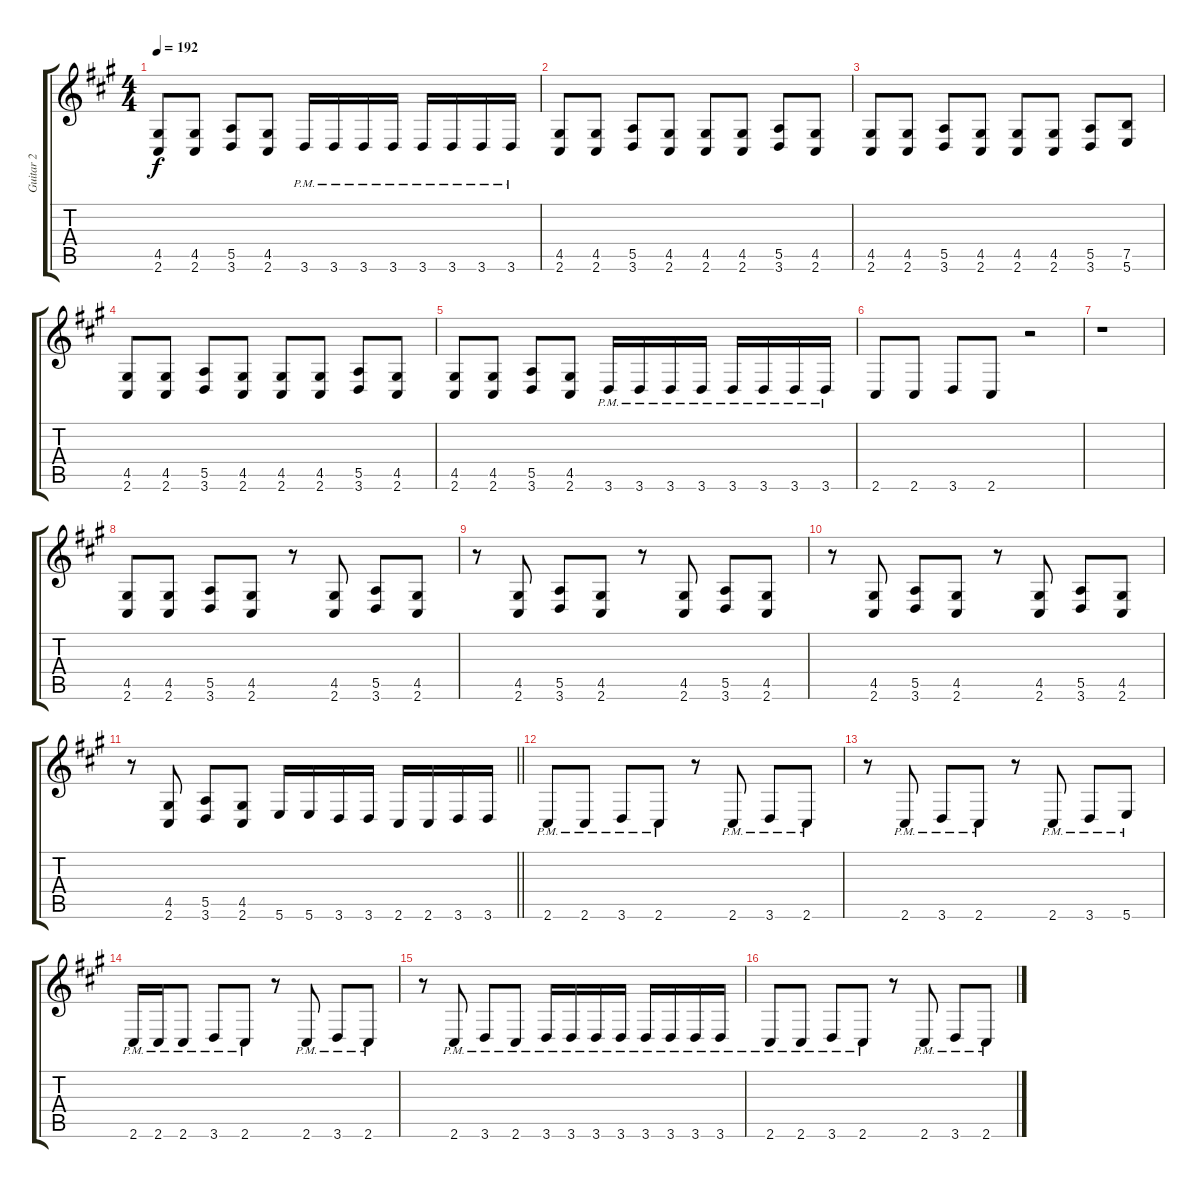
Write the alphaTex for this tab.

\track ("Guitar 2" "Guitar 2") {instrument distortionguitar}
\staff {score tabs}
\tuning (B3 Gb3 D3 A2 E2 B1) {hide}
\ts (4 4)
\tempo 192
\clef g2
\ks f#minor
(4.5 2.6).8{dy f} (4.5 2.6).8 (5.5 3.6).8 (4.5 2.6).8 3.6{pm}.16 3.6{pm}.16 3.6{pm}.16 3.6{pm}.16 3.6{pm}.16 3.6{pm}.16 3.6{pm}.16 3.6{pm}.16 |
(4.5 2.6).8 (4.5 2.6).8 (5.5 3.6).8 (4.5 2.6).8 (4.5 2.6).8 (4.5 2.6).8 (5.5 3.6).8 (4.5 2.6).8 |
(4.5 2.6).8 (4.5 2.6).8 (5.5 3.6).8 (4.5 2.6).8 (4.5 2.6).8 (4.5 2.6).8 (5.5 3.6).8 (7.5 5.6).8 |
(4.5 2.6).8 (4.5 2.6).8 (5.5 3.6).8 (4.5 2.6).8 (4.5 2.6).8 (4.5 2.6).8 (5.5 3.6).8 (4.5 2.6).8 |
(4.5 2.6).8 (4.5 2.6).8 (5.5 3.6).8 (4.5 2.6).8 3.6{pm}.16 3.6{pm}.16 3.6{pm}.16 3.6{pm}.16 3.6{pm}.16 3.6{pm}.16 3.6{pm}.16 3.6{pm}.16 |
2.6.8 2.6.8 3.6.8 2.6.8 r.2 |
r.1 |
(4.5 2.6).8 (4.5 2.6).8 (5.5 3.6).8 (4.5 2.6).8 r.8 (4.5 2.6).8 (5.5 3.6).8 (4.5 2.6).8 |
r.8 (4.5 2.6).8 (5.5 3.6).8 (4.5 2.6).8 r.8 (4.5 2.6).8 (5.5 3.6).8 (4.5 2.6).8 |
r.8 (4.5 2.6).8 (5.5 3.6).8 (4.5 2.6).8 r.8 (4.5 2.6).8 (5.5 3.6).8 (4.5 2.6).8 |
\barLineRight lightlight
r.8 (4.5 2.6).8 (5.5 3.6).8 (4.5 2.6).8 5.6.16 5.6.16 3.6.16 3.6.16 2.6.16 2.6.16 3.6.16 3.6.16 |
2.6{pm}.8 2.6{pm}.8 3.6{pm}.8 2.6{pm}.8 r.8 2.6{pm}.8 3.6{pm}.8 2.6{pm}.8 |
r.8 2.6{pm}.8 3.6{pm}.8 2.6{pm}.8 r.8 2.6{pm}.8 3.6{pm}.8 5.6{pm}.8 |
2.6{pm}.16 2.6{pm}.16 2.6{pm}.8 3.6{pm}.8 2.6{pm}.8 r.8 2.6{pm}.8 3.6{pm}.8 2.6{pm}.8 |
r.8 2.6{pm}.8 3.6{pm}.8 2.6{pm}.8 3.6{pm}.16 3.6{pm}.16 3.6{pm}.16 3.6{pm}.16 3.6{pm}.16 3.6{pm}.16 3.6{pm}.16 3.6{pm}.16 |
2.6{pm}.8 2.6{pm}.8 3.6{pm}.8 2.6{pm}.8 r.8 2.6{pm}.8 3.6{pm}.8 2.6{pm}.8
